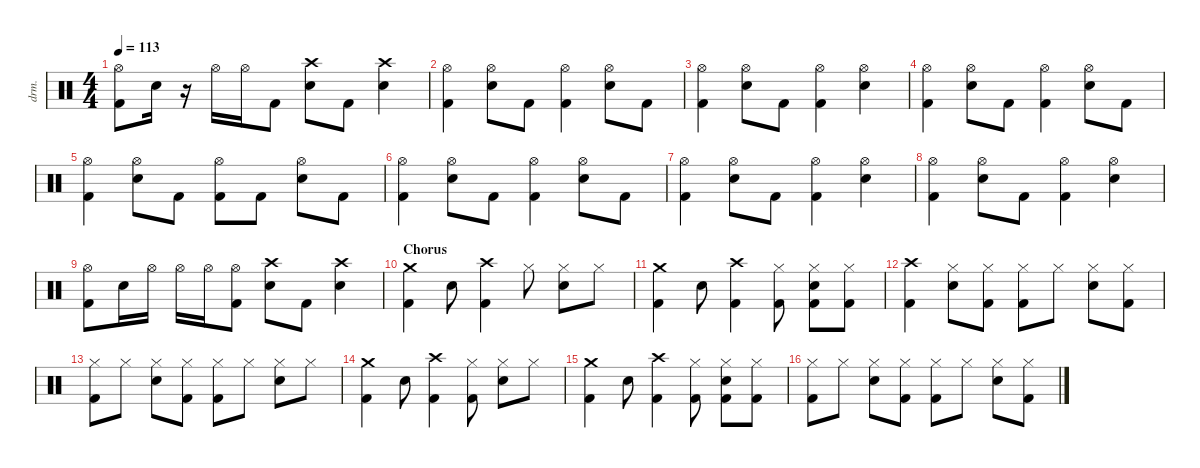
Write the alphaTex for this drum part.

\defaultSystemsLayout 4
\hideDynamics
\bracketExtendMode nobrackets
\otherSystemsTrackNameOrientation horizontal
\track ("Drums (Steven)" "drm.") {instrument percussion}
\staff {score}
\articulation defaults
\ts (4 4)
\tempo 113
\clef neutral
\ks c
("Kick (hit) 2" "Hi-Hat (open)").8{dy mf} "Snare (hit) 2".16{dy fff} r.16 "Hi-Hat (open)".16{dy p} "Hi-Hat (open)".16 "Kick (hit) 2".8{dy f} ("Crash high (hit)" "Snare (hit) 2").8{dy mp} "Kick (hit) 2".8{dy mf} ("Crash high (hit)" "Snare (hit) 2").4{dy mp} |
("Kick (hit) 2" "Hi-Hat (open)").4{dy mf} ("Hi-Hat (open)" "Snare (hit) 2").8{dy p} "Kick (hit) 2".8{dy mf} ("Kick (hit) 2" "Hi-Hat (open)").4 ("Hi-Hat (open)" "Snare (hit) 2").8{dy p} "Kick (hit) 2".8{dy mf} |
("Kick (hit) 2" "Hi-Hat (open)").4 ("Hi-Hat (open)" "Snare (hit) 2").8{dy p} "Kick (hit) 2".8{dy mf} ("Kick (hit) 2" "Hi-Hat (open)").4 ("Hi-Hat (open)" "Snare (hit) 2").4{dy p} |
("Kick (hit) 2" "Hi-Hat (open)").4{dy f} ("Hi-Hat (open)" "Snare (hit) 2").8{dy p} "Kick (hit) 2".8{dy mf} ("Kick (hit) 2" "Hi-Hat (open)").4{dy f} ("Hi-Hat (open)" "Snare (hit) 2").8{dy p} "Kick (hit) 2".8{dy mf} |
("Kick (hit) 2" "Hi-Hat (open)").4{dy f} ("Hi-Hat (open)" "Snare (hit) 2").8{dy mp} "Kick (hit) 2".8{dy mf} ("Kick (hit) 2" "Hi-Hat (open)").8{dy f} "Kick (hit) 2".8{dy mf} ("Hi-Hat (open)" "Snare (hit) 2").8{dy mp} "Kick (hit) 2".8{dy f} |
("Kick (hit) 2" "Hi-Hat (open)").4{dy mf} ("Hi-Hat (open)" "Snare (hit) 2").8{dy p} "Kick (hit) 2".8{dy mf} ("Kick (hit) 2" "Hi-Hat (open)").4 ("Hi-Hat (open)" "Snare (hit) 2").8{dy p} "Kick (hit) 2".8{dy f} |
("Kick (hit) 2" "Hi-Hat (open)").4{dy mf} ("Hi-Hat (open)" "Snare (hit) 2").8{dy mp} "Kick (hit) 2".8{dy mf} ("Kick (hit) 2" "Hi-Hat (open)").4 ("Hi-Hat (open)" "Snare (hit) 2").4{dy p} |
("Kick (hit) 2" "Hi-Hat (open)").4{dy mf} ("Hi-Hat (open)" "Snare (hit) 2").8{dy p} "Kick (hit) 2".8{dy f} ("Kick (hit) 2" "Hi-Hat (open)").4{dy mf} ("Hi-Hat (open)" "Snare (hit) 2").4{dy mp} |
("Kick (hit) 2" "Hi-Hat (open)").8{dy mf} "Snare (hit) 2".16{dy fff} "Hi-Hat (open)".16{dy pp} "Hi-Hat (open)".16{dy p} "Hi-Hat (open)".16 ("Kick (hit) 2" "Hi-Hat (open)").8{dy f} ("Crash high (hit)" "Snare (hit) 2").8{dy mp} "Kick (hit) 2".8{dy mf} ("Crash high (hit)" "Snare (hit) 2").4{dy mp} |
\section ("" "Chorus")
("Kick (hit) 2" "Crash medium (hit)").4{dy mf} "Snare (hit) 2".8{dy fff} ("Kick (hit) 2" "Crash high (hit)").4{dy mf} "Hi-Hat (closed)".8{dy mp} ("Hi-Hat (closed)" "Snare (hit) 2").8 "Hi-Hat (closed)".8 |
("Kick (hit) 2" "Crash medium (hit)").4{dy mf} "Snare (hit) 2".8{dy fff} ("Kick (hit) 2" "Crash high (hit)").4{dy mf} ("Kick (hit) 2" "Hi-Hat (closed)").8{dy f} ("Kick (hit) 2" "Hi-Hat (closed)" "Snare (hit) 2").8{dy mf} ("Kick (hit) 2" "Hi-Hat (closed)").8 |
("Kick (hit) 2" "Crash high (hit)").4{dy f} ("Hi-Hat (closed)" "Snare (hit) 2").8{dy mp} ("Kick (hit) 2" "Hi-Hat (closed)").8{dy mf} ("Kick (hit) 2" "Hi-Hat (closed)").8{dy f} "Hi-Hat (closed)".8{dy mf} ("Hi-Hat (closed)" "Snare (hit) 2").8{dy mp} ("Kick (hit) 2" "Hi-Hat (closed)").8{dy mf} |
("Kick (hit) 2" "Hi-Hat (closed)").8{dy f} "Hi-Hat (closed)".8{dy mp} ("Hi-Hat (closed)" "Snare (hit) 2").8{dy mf} ("Kick (hit) 2" "Hi-Hat (closed)").8{dy f} ("Kick (hit) 2" "Hi-Hat (closed)").8{dy mf} "Hi-Hat (closed)".8{dy mp} ("Hi-Hat (closed)" "Snare (hit) 2").8 "Hi-Hat (closed)".8{dy mf} |
("Kick (hit) 2" "Crash medium (hit)").4 "Snare (hit) 2".8{dy fff} ("Kick (hit) 2" "Crash high (hit)").4{dy mf} ("Kick (hit) 2" "Hi-Hat (closed)").8{dy f} ("Hi-Hat (closed)" "Snare (hit) 2").8{dy mf} "Hi-Hat (closed)".8{dy mp} |
("Kick (hit) 2" "Crash medium (hit)").4{dy mf} "Snare (hit) 2".8{dy fff} ("Kick (hit) 2" "Crash high (hit)").4{dy mf} ("Kick (hit) 2" "Hi-Hat (closed)").8 ("Kick (hit) 2" "Hi-Hat (closed)" "Snare (hit) 2").8{dy f} ("Kick (hit) 2" "Hi-Hat (closed)").8{dy mf} |
("Kick (hit) 2" "Hi-Hat (closed)").8 "Hi-Hat (closed)".8{dy mp} ("Hi-Hat (closed)" "Snare (hit) 2").8{dy mf} ("Kick (hit) 2" "Hi-Hat (closed)").8{dy f} ("Kick (hit) 2" "Hi-Hat (closed)").8 "Hi-Hat (closed)".8{dy mf} ("Hi-Hat (closed)" "Snare (hit) 2").8{dy mp} ("Kick (hit) 2" "Hi-Hat (closed)").8{dy mf}
